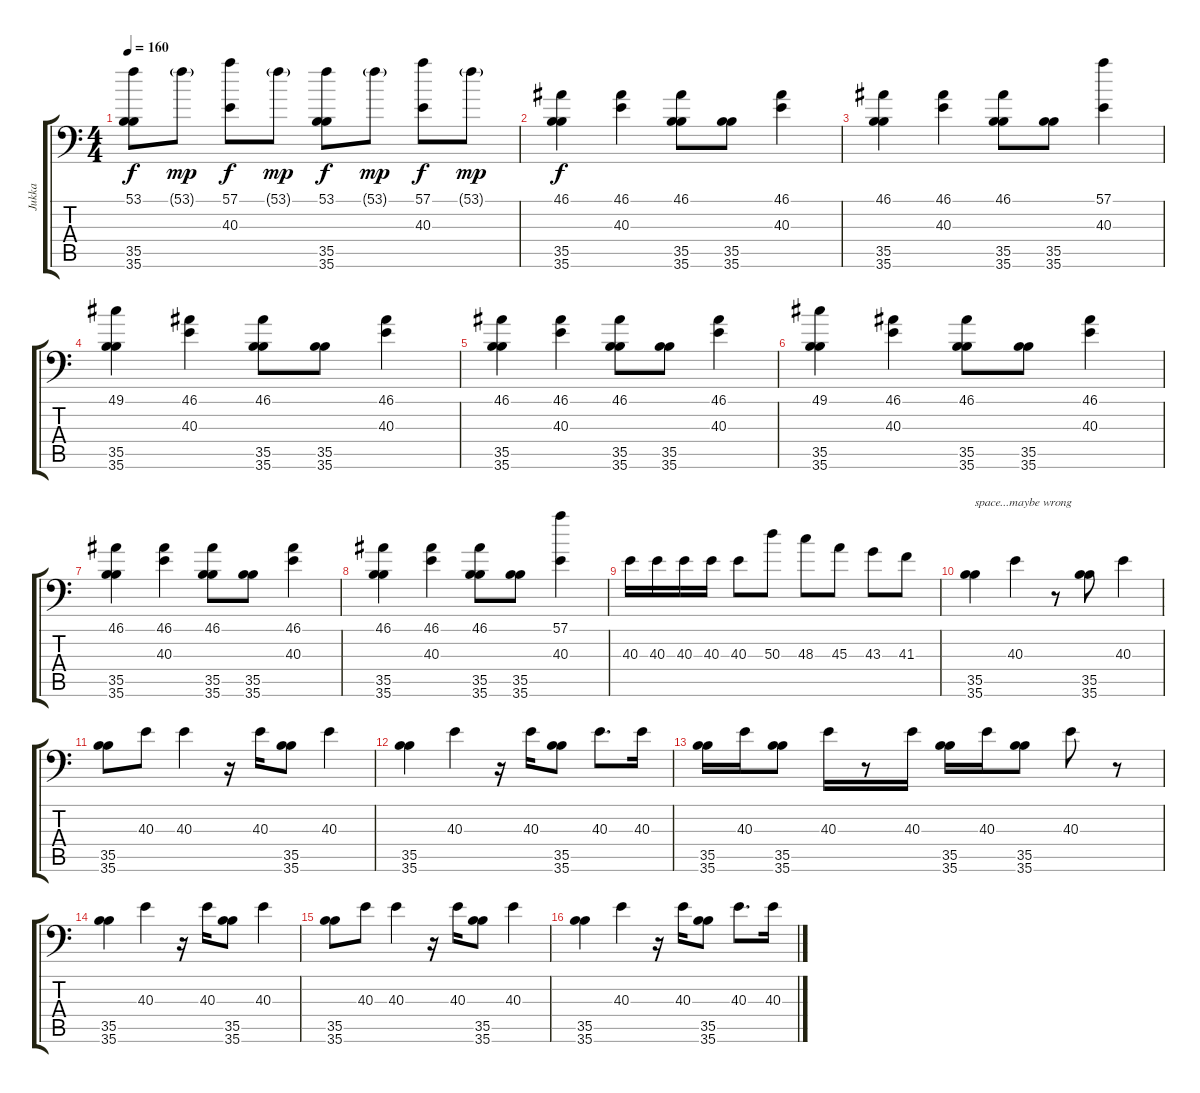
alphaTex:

\track ("Jukka" "Jukka") {instrument acousticgrandpiano}
\staff {score tabs}
\tuning (C-1 C-1 C-1 C-1 C-1 C-1) {hide}
\ts (4 4)
\tempo 160
\clef f4
\ks c
(53.1 35.5 35.6).8{dy f} 53.1{g}.8{dy mp} (57.1 40.3).8{dy f} 53.1{g}.8{dy mp} (53.1 35.5 35.6).8{dy f} 53.1{g}.8{dy mp} (57.1 40.3).8{dy f} 53.1{g}.8{dy mp} |
(46.1 35.5 35.6).4{dy f} (46.1 40.3).4 (46.1 35.5 35.6).8 (35.5 35.6).8 (46.1 40.3).4 |
(46.1 35.5 35.6).4 (46.1 40.3).4 (46.1 35.5 35.6).8 (35.5 35.6).8 (57.1 40.3).4 |
(49.1 35.5 35.6).4 (46.1 40.3).4 (46.1 35.5 35.6).8 (35.5 35.6).8 (46.1 40.3).4 |
(46.1 35.5 35.6).4 (46.1 40.3).4 (46.1 35.5 35.6).8 (35.5 35.6).8 (46.1 40.3).4 |
(49.1 35.5 35.6).4 (46.1 40.3).4 (46.1 35.5 35.6).8 (35.5 35.6).8 (46.1 40.3).4 |
(46.1 35.5 35.6).4 (46.1 40.3).4 (46.1 35.5 35.6).8 (35.5 35.6).8 (46.1 40.3).4 |
(46.1 35.5 35.6).4 (46.1 40.3).4 (46.1 35.5 35.6).8 (35.5 35.6).8 (57.1 40.3).4 |
40.3.16 40.3.16 40.3.16 40.3.16 40.3.8 50.3.8 48.3.8 45.3.8 43.3.8 41.3.8 |
(35.5 35.6).4{txt "space...maybe wrong"} 40.3.4 r.8 (35.5 35.6).8 40.3.4 |
(35.5 35.6).8 40.3.8 40.3.4 r.16 40.3.16 (35.5 35.6).8 40.3.4 |
(35.5 35.6).4 40.3.4 r.16 40.3.16 (35.5 35.6).8 40.3.8{d} 40.3.16 |
(35.5 35.6).16 40.3.16 (35.5 35.6).8 40.3.16 r.8 40.3.16 (35.5 35.6).16 40.3.16 (35.5 35.6).8 40.3.8 r.8 |
(35.5 35.6).4 40.3.4 r.16 40.3.16 (35.5 35.6).8 40.3.4 |
(35.5 35.6).8 40.3.8 40.3.4 r.16 40.3.16 (35.5 35.6).8 40.3.4 |
(35.5 35.6).4 40.3.4 r.16 40.3.16 (35.5 35.6).8 40.3.8{d} 40.3.16
